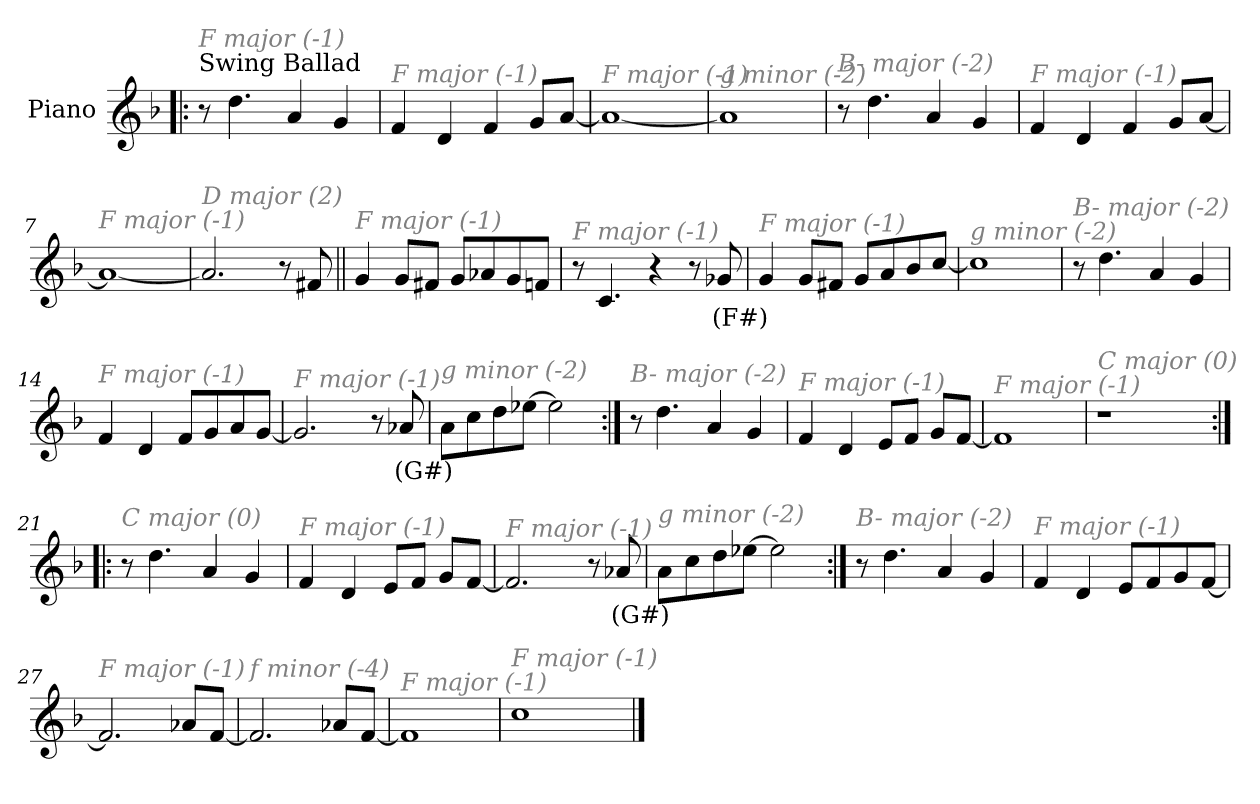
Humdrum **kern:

**kern	**text
*part1	*part1
*staff1	*staff1
*I"Piano	*
*I'Pno.	*
*clefG2	*
*k[b-]	*
=1!|:	=1!|:
!LO:TX:a:t=Swing Ballad	!
!LO:TX:i:color=#808080:t=F major (-1)	!
8r	.
4.dd\	.
4a/	.
4g/	.
=2	=2
!LO:TX:i:color=#808080:t=F major (-1)	!
4f/	.
4d/	.
4f/	.
8g/L	.
[8a/J	.
=3	=3
!LO:TX:i:color=#808080:t=F major (-1)	!
1a_	.
!!LO:LB:g=z
=4	=4
!LO:TX:i:color=#808080:t=g minor (-2)	!
1a]	.
=5	=5
!LO:TX:i:color=#808080:t=B- major (-2)	!
8r	.
4.dd\	.
4a/	.
4g/	.
=6	=6
!LO:TX:i:color=#808080:t=F major (-1)	!
4f/	.
4d/	.
4f/	.
8g/L	.
[8a/J	.
=7	=7
!LO:TX:i:color=#808080:t=F major (-1)	!
1a_	.
!!LO:LB:g=z
=8	=8
!LO:TX:i:color=#808080:t=D major (2)	!
2.a/]	.
8r	.
8f#X/	.
=9||	=9||
!LO:TX:i:color=#808080:t=F major (-1)	!
4g/	.
8g/L	.
8f#Xi/J	.
8g/L	.
8a-X/	.
8g/	.
8fn/J	.
=10	=10
!LO:TX:i:color=#808080:t=F major (-1)	!
8r	.
4.c/	.
4r	.
8r	.
8g-Xj/	(F#)
!!LO:LB:g=z
=11	=11
!LO:TX:i:color=#808080:t=F major (-1)	!
4g/	.
8g/L	.
8f#X/J	.
8g/L	.
8a/	.
8b-/	.
[8cc/J	.
=12	=12
!LO:TX:i:color=#808080:t=g minor (-2)	!
1cc]	.
=13	=13
!LO:TX:i:color=#808080:t=B- major (-2)	!
8r	.
4.dd\	.
4a/	.
4g/	.
!!LO:LB:g=z
=14	=14
!LO:TX:i:color=#808080:t=F major (-1)	!
4f/	.
4d/	.
8f/L	.
8g/	.
8a/	.
[8g/J	.
=15	=15
!LO:TX:i:color=#808080:t=F major (-1)	!
2.g/]	.
8r	.
8a-Xj/	(G#)
=16	=16
!LO:TX:i:color=#808080:t=g minor (-2)	!
8a\L	.
8cc\	.
8dd\	.
[8ee-X\J	.
2ee-\]	.
!!LO:LB:g=z
=17:|!	=17:|!
!LO:TX:i:color=#808080:t=B- major (-2)	!
8r	.
4.dd\	.
4a/	.
4g/	.
=18	=18
!LO:TX:i:color=#808080:t=F major (-1)	!
4f/	.
4d/	.
8e/L	.
8f/J	.
8g/L	.
[8f/J	.
=19	=19
!LO:TX:i:color=#808080:t=F major (-1)	!
1f]	.
=20	=20
!LO:TX:i:color=#808080:t=C major (0)	!
1r	.
!!LO:LB:g=z
=21:|!|:	=21:|!|:
!LO:TX:i:color=#808080:t=C major (0)	!
8r	.
4.dd\	.
4a/	.
4g/	.
=22	=22
!LO:TX:i:color=#808080:t=F major (-1)	!
4f/	.
4d/	.
8e/L	.
8f/J	.
8g/L	.
[8f/J	.
=23	=23
!LO:TX:i:color=#808080:t=F major (-1)	!
2.f/]	.
8r	.
8a-Xj/	(G#)
!!LO:LB:g=z
=24	=24
!LO:TX:i:color=#808080:t=g minor (-2)	!
8a\L	.
8cc\	.
8dd\	.
[8ee-X\J	.
2ee-\]	.
=25:|!	=25:|!
!LO:TX:i:color=#808080:t=B- major (-2)	!
8r	.
4.dd\	.
4a/	.
4g/	.
=26	=26
!LO:TX:i:color=#808080:t=F major (-1)	!
4f/	.
4d/	.
8e/L	.
8f/	.
8g/	.
[8f/J	.
!!LO:LB:g=z
=27	=27
!LO:TX:i:color=#808080:t=F major (-1)	!
2.f/]	.
8a-X/L	.
[8f/J	.
=28	=28
!LO:TX:i:color=#808080:t=f minor (-4)	!
2.f/]	.
8a-X/L	.
[8f/J	.
=29	=29
!LO:TX:i:color=#808080:t=F major (-1)	!
1f]	.
=30	=30
!LO:TX:i:color=#808080:t=F major (-1)	!
1cc	.
==	==
*-	*-
